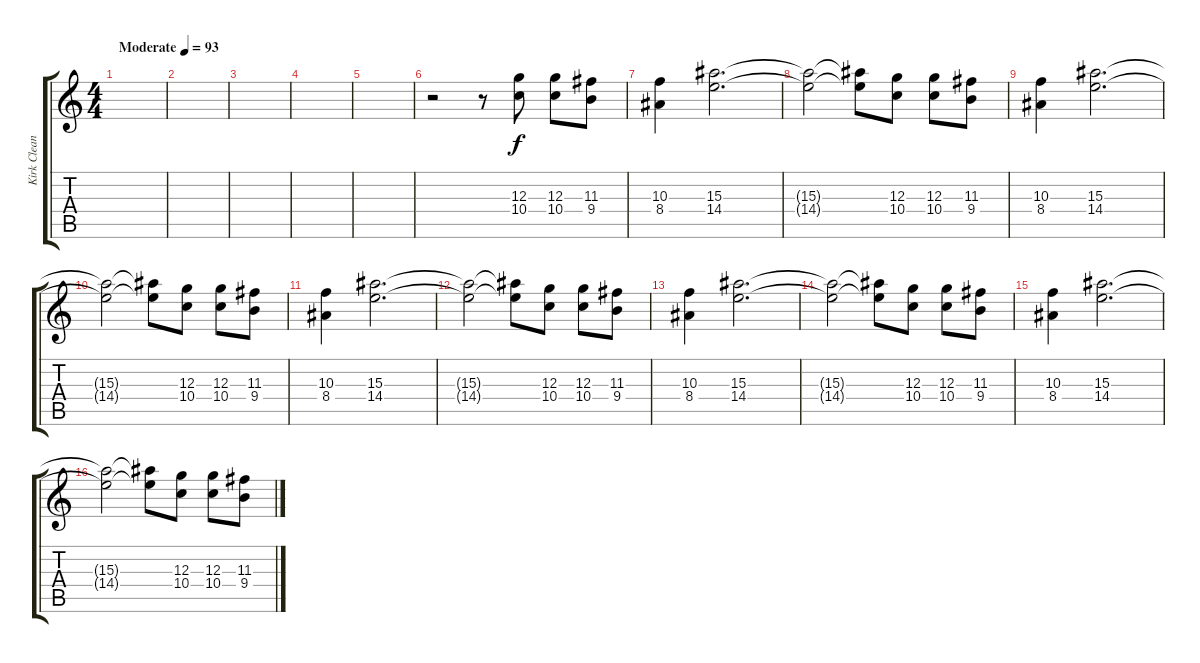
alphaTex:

\track ("Kirk Clean" "Kirk Clean") {instrument electricguitarclean}
\staff {score tabs}
\tuning (E4 B3 G3 D3 A2 E2) {hide}
\ts (4 4)
\tempo (93 "Moderate")
\clef g2
\ks c
|
|
|
|
|
r.2 r.8 (12.3 10.4).8 (12.3 10.4).8 (11.3 9.4).8 |
(10.3 8.4).4 (15.3 14.4).2{d} |
(15.3{t} 14.4{t}).2 (15.3{t} 14.4{t}).8 (12.3 10.4).8 (12.3 10.4).8 (11.3 9.4).8 |
(10.3 8.4).4 (15.3 14.4).2{d} |
(15.3{t} 14.4{t}).2 (15.3{t} 14.4{t}).8 (12.3 10.4).8 (12.3 10.4).8 (11.3 9.4).8 |
(10.3 8.4).4 (15.3 14.4).2{d} |
(15.3{t} 14.4{t}).2 (15.3{t} 14.4{t}).8 (12.3 10.4).8 (12.3 10.4).8 (11.3 9.4).8 |
(10.3 8.4).4 (15.3 14.4).2{d} |
(15.3{t} 14.4{t}).2 (15.3{t} 14.4{t}).8 (12.3 10.4).8 (12.3 10.4).8 (11.3 9.4).8 |
(10.3 8.4).4 (15.3 14.4).2{d} |
(15.3{t} 14.4{t}).2 (15.3{t} 14.4{t}).8 (12.3 10.4).8 (12.3 10.4).8 (11.3 9.4).8
